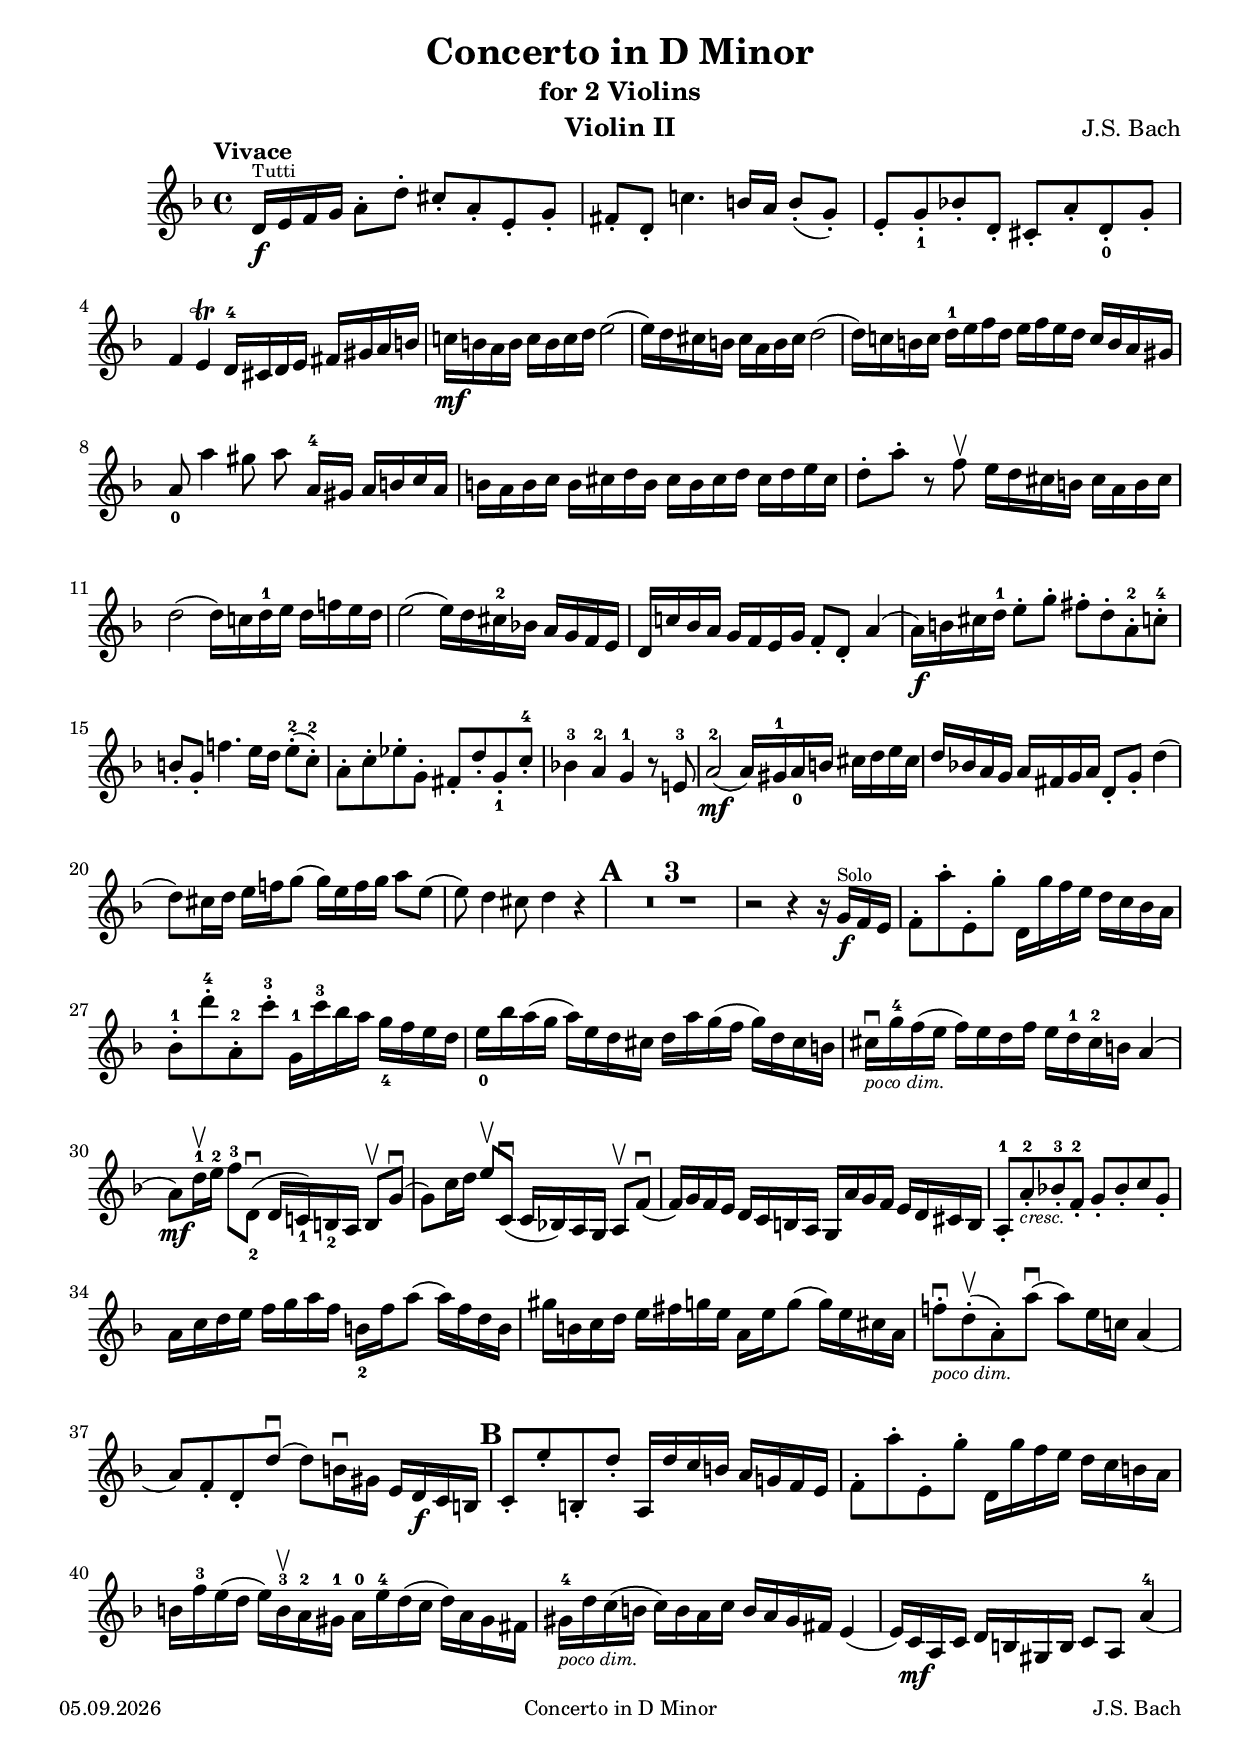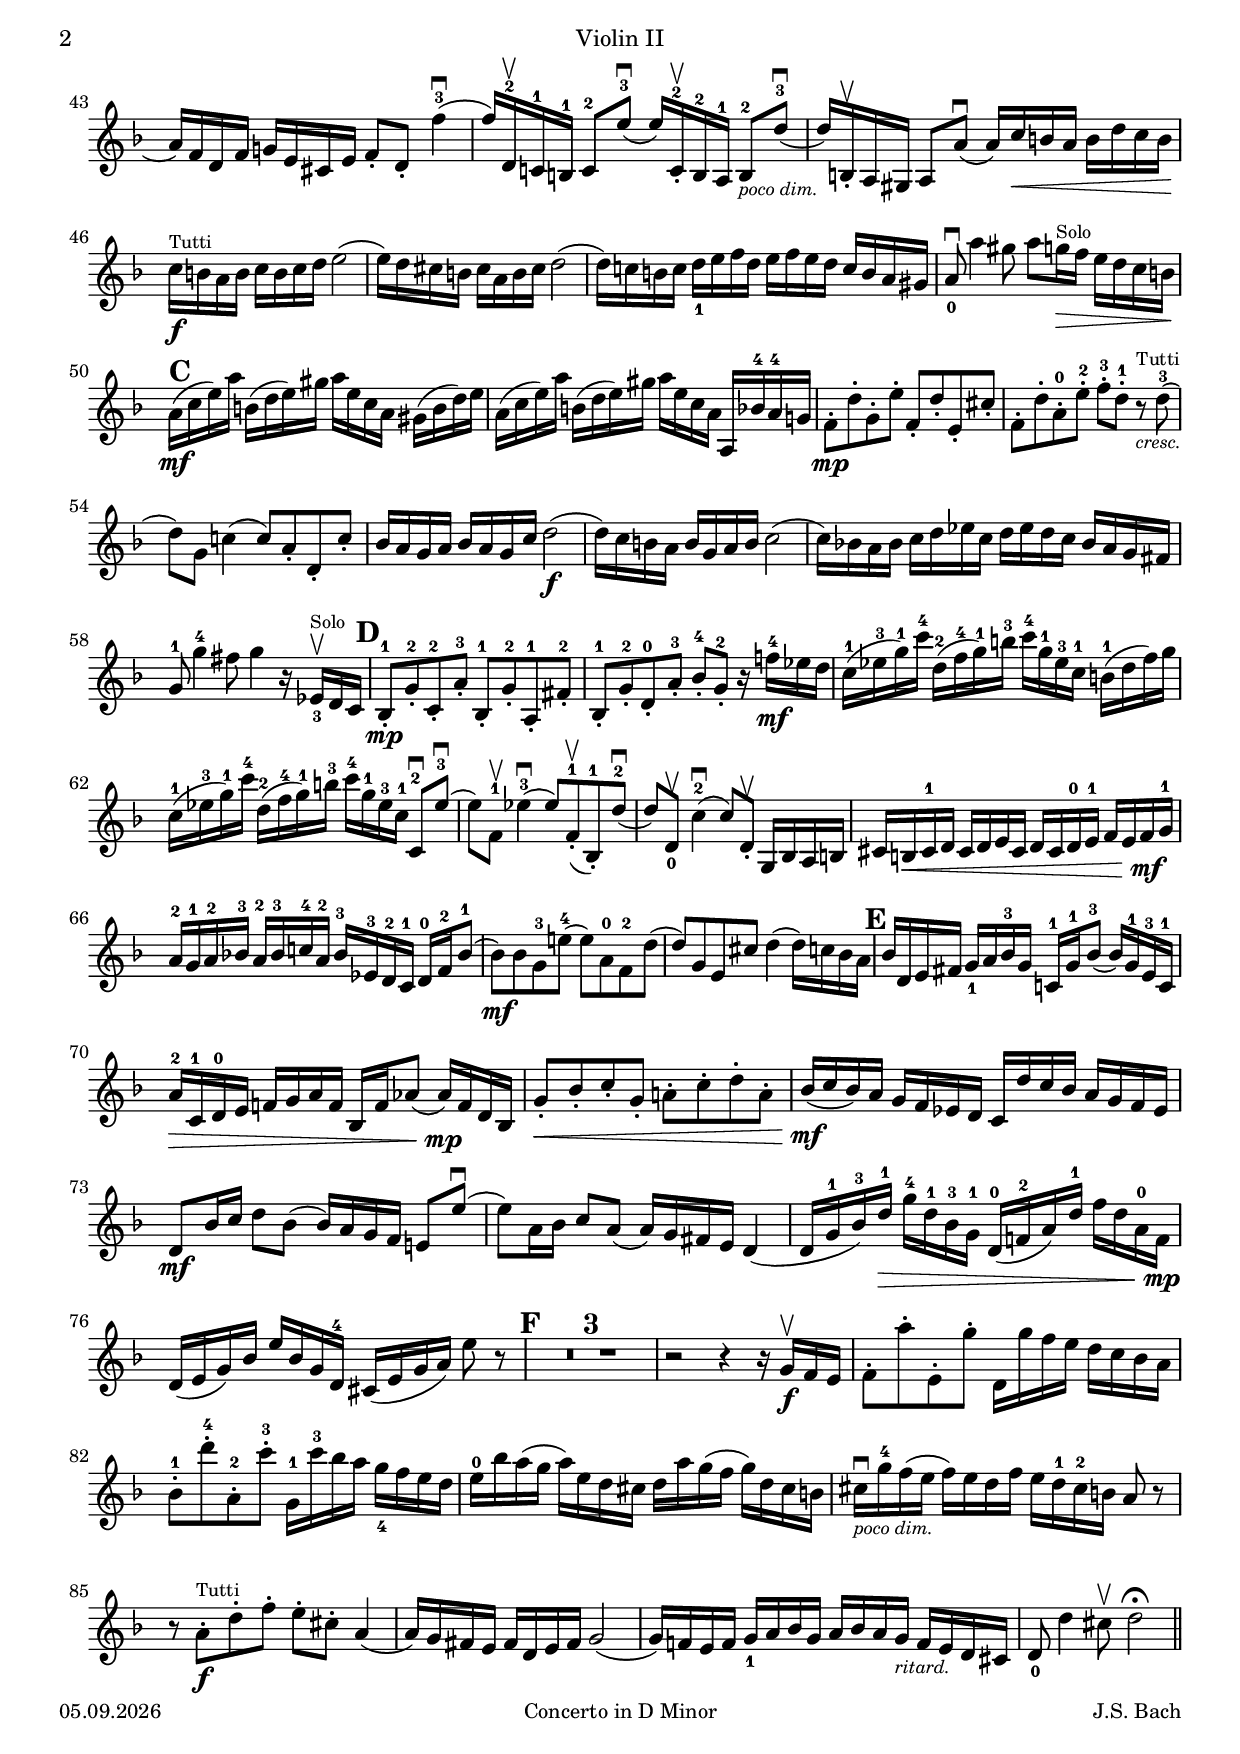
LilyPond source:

\version "2.18.2"

\version "2.18.2"

#(set-default-paper-size "a4")

header-title = "Concerto in D Minor"
header-subtitle = "for 2 Violins"
header-subsubtitle = ""
header-composer = "J.S. Bach"
header-opus = ""
header-updated = #(strftime "%d.%m.%Y" (localtime (current-time)))

\header {
  title = \header-title
  subtitle = \header-subtitle  
  subsubtitle = \header-subsubtitle
  composer = \header-composer  
  opus = \header-opus  
  instrument = ""  
}

\paper {
  oddFooterMarkup = \markup { \smaller 
    \fill-line {
      \left-align { \header-updated } 
      \center-align { \header-title }
      \right-align { \header-composer } 
    }
  }
  evenFooterMarkup = \oddFooterMarkup
}


globalSettings= {
  \key f \major
  \clef "treble"
  % \numericTimeSignature
  \mergeDifferentlyHeadedOn
  \mergeDifferentlyDottedOn
  \compressFullBarRests
}

#(define (override-color-for-all-grobs color)
  (lambda (context)
   (let loop ((x all-grob-descriptions))
    (if (not (null? x))
     (let ((grob-name (caar x)))
      (ly:context-pushpop-property context grob-name 'color color)
      (loop (cdr x)))))))

% \include "../voices/violin2.ily"

\header {
  instrument = "Violin II"
}

violin_II =  \relative g' {
  {
    \globalSettings
    \tempo "Vivace"
    \time 4/4        
    
    %1
    d16\f^\markup{ \tiny "Tutti"} e f g a8-. d-. cis-. a-. e-. g-. |
    fis-. d-. c'!4. b16 a b8-.( g-.) |
    e8-. g-._1 bes!-. d,-. cis-. a'-. d,-._0 g-. |
    \break \noPageBreak
     
    %4
    f4 e\trill d16^4 cis d e fis gis a b |
    c!16\mf b a b c b c d e2( |
    e16) d cis b cis a b cis d2( |
    d16) c! b c d^1 e f d e f e d c b a gis | 
    \break \noPageBreak
    
    %8
    a8_0 a'4 gis8 a a,16[^4 gis] a b c a | 
    b16 a b c b cis d b cis b cis d cis d e cis |
    d8-. a'-. r f\upbow e16 d cis b cis a b cis |   
    \break \noPageBreak
    
    %11
    d2( d16) c! d^1 e d f! e d | 
    e2( e16) d cis^2 bes! a g f e |
    d16 c'! bes a g f e g f8-. d-. a'4( |
    a16)\f b cis d^1 e8-.g-. fis-. d-. a-.^2 c-.^4 | 
    \break \noPageBreak
    
    %15
    b8-. g-. f'!4. e16 d e8-.(^2 c-.^2) | 
    a8-. c-. es-. g,-. fis-. d'-. g,-._1 c-.^4 |
    bes!4^3 a^2 g^1 r8 e!^3 |
    a2^2(\mf a16) gis^1 a_0 b! cis d e cis |
    d bes! a g a fis g a d,8-. g-. d'4( |
    \break \noPageBreak
    
    %20
    d8) cis16 d e f! g8( g16) e f g a8 e( | 
    e8) d4 cis8 d4 r4^\markup {\bold \huge "   A"} |
    R1*3 |
    r2 r4 r16 g,\f^\markup { \tiny "Solo"}  f e |
    f8-. a'-. e,-. g' -. d,16 g' f e d c bes a |
    \break \noPageBreak
    
    %27
    bes8-.^1 d'-.^4 a,-.^2 c'-.^3 g,16^1 c'^3 bes a g_4 f e d | 
    e_0 bes' a(g a) e d cis d a' g( f g) d cis b |
    cis\downbow_\markup { \italic \tiny "poco dim." } g'^4 f( e f) e d f e d^1 cis^2 b a4( |
    \break \noPageBreak
    
    %30
    a8)\mf d16\upbow^1 e^2\stemDown f8^3 d,\downbow(_2\stemNeutral d16 c!_1) b_2 a b8\upbow g'\downbow( | 
    g) c16 d e8\upbow c,\downbow( c16 bes!) a g a8\upbow f'\downbow( | \noBreak
    f16) g f e d c b a g a' g f e d cis b |
    a8-.^1 a'-.^2_\markup {\italic \tiny "cresc."} bes!-.^3 f-.^2 g-. bes-. c g-. |
    \break \noPageBreak
    
    %34
    a16 c d e f g a f b,_2 f' a8( a16) f d b | 
    gis'16 b, c d e fis g e  a, e' g8( g16) e cis a |
    f'!8-.\downbow_\markup { \italic \tiny "poco dim." } d-.(\upbow a-.) a'(\downbow a) e16 c! a4( |
    \break \noPageBreak
    
    %37
    a8) f-. d-. d'(\downbow d) b16\downbow gis e d\f c b^\markup {\bold \huge "  B"} | 
    c8-. e'-. b,-. d'-. a,16 d' c b a g! f e |
    f8-. a'-. e,-. g'-. d,16 g' f e d c b a |
    \break \noPageBreak
    
    %40
    b16 f'^3 e( d e) b^3\upbow a^2 gis^1 a^0 e'^4 d(\stemDown c d) a gis fis | 
    gis^4_\markup{ \italic \tiny "poco dim." } d' c( b c) b a c\stemNeutral b a gis fis e4( |
    e16) c\mf a c d b gis b c8 a a'4(^4 |
    \pageBreak
    
    %43
    a16) f d f g! e cis e f8-. d-. f'4^3(\downbow | 
    f16) d,^2\upbow c!^1 b^1 c8^2 e'(^3\downbow e16) c,-.^2\upbow b^2 a^1 b8^2_\markup { \italic \tiny "poco dim." } d'(^3\downbow |
    d16) b,-.\upbow a gis a8 a'(\downbow a16) c\< b a b d c b |    
    \break \noPageBreak
    
    %46
    c16\f^\markup{ \tiny "Tutti" } b a b c b c d e2( | 
    e16) d cis b cis a b cis d2( | \noBreak
    d16) c! b c d_1 e f d e f e d c b a gis |
    a8_0\downbow a'4 gis8 a g16\>^\markup{ \tiny "Solo" } f e d c b |
    \break \noPageBreak
    
    %50
    a16(\mf^\markup{ \huge \bold \left-align "C" } c e) a b,( d e) gis a e c a gis( b d ) e | 
    a,16( c e) a b,( d e) gis a e c a a, bes'^4 a^4 g! | \noBreak
    f8-.\mp d'-. g,-. e'-. f,-. d'-. e,-. cis'-. |
    f,-. d'-. a-.^0 e'-.^2 f-.^3 d-.^1 r_\markup { \italic \tiny "cresc." }^\markup { \tiny "Tutti" } d(^3 |
    \break \noPageBreak
    
    %54
    d8) g, c!4( c8) a-. d,-. c'-. | 
    bes16 a g a bes a g c d2\f( |\noBreak
    d16) c b a b g a b c2( |
    c16) bes! a bes c d es c d es d c bes a g fis |
    \break \noPageBreak
    
    %58
    g8^1 g'4^4 fis8 g4 r16 es,\upbow_3^\markup { \tiny "Solo" } d c^\markup { \bold \huge " D" } |
    bes8-.^1\mp g'-.^2 c,-.^2 a'-.^3 bes,-.^1 g'-.^2 a,-.^1 fis'-.^2 | \noBreak
    bes,-.^1 g'-.^2 d-.^0 a'-.^3 bes-.^4 g-.^2 r16 f'!^4\mf es d |
    c(^1 es^3 g)^1 c^4 d,(^2 f^4 g)^1 b^3 c^4 g^1 es^3 c^1 b(^1 d f) g |
    \break \noPageBreak
    
    %62
    c,(^1 es^3 g)^1 c^4 d,(^2 f^4 g)^1 b^3 c^4 g^1 es^3 c^1 c,8^2\downbow es'(^3\downbow |
    e) f,^1\upbow es'4(^3\downbow es8) f,-.(^1\upbow bes,-.)^1 d'(^2\downbow |
    d) d,_0\upbow c'4(^2\downbow c8) d,-.\upbow g,16 bes a b |
    cis b\< cis^1 d  cis d e cis d cis d^0 e^1 f e f\mf g^1 |
    \break \noPageBreak
    
    %66
    a^2 g^1 a^2 bes!^3 a^2 bes^3 c!^4 a^2 bes^3 es,^3 d^2 c^1 d^0 f^2 bes8(^1 |
    bes\mf) bes g^3 e'!(^4 e) a,^0 f^2 d'( | \noBreak
    d) g, e cis' d4( d16) c bes a^\markup { \huge \bold " E" } |
    bes d, e fis g_1 a bes ^3 g c,!^1 g'^1 bes8(^3 bes16) g^1 e^3 c^1 |
    \break \noPageBreak
    
    %70
    a'^2\> c,^1 d^0 e f! g a f bes, f' as8( as16)\mp f d bes |
    g'8-.\< bes-. c-. g-. a!-. c-. d-. a-.\stemUp |
    bes16(\mf c bes) a\stemNeutral g f es d c d' c bes a g f es |
    \break \noPageBreak
    
    %73
    d8\mf bes'16 c d8 bes( bes16) a g f e!8 e'(\downbow |
    e) a,16 bes\stemUp c8 a(\stemNeutral a16) g fis e d4( | 
    d16 g^1 bes)^3 d^1\> g^4 d^1 bes^3 g^1 d^0( f!^2 a) d^1 f d a^0 f\mp |
    \break \noPageBreak
    
    %76
    d( e g) bes e bes g d^4 cis( e g a) e'8 r^\markup{ \huge \bold "   F" } |    
    R1*3
    r2 r4 r16 g,\f\upbow f e |
    f8-. a'-. e,-. g' -. d,16 g' f e d c bes a |
    \break \noPageBreak
    
    %82
    bes8-.^1 d'-.^4 a,-.^2 c'-.^3 g,16^1 c'^3 bes a g_4 f e d | 
    e^0 bes' a(g a) e d cis d a' g( f g) d cis b |
    cis\downbow_\markup { \italic \tiny "poco dim." } g'^4 f( e f) e d f e d^1 cis^2 b a8 r |
    \break \noPageBreak
    
    %85
    r8 a-.\f^\markup{ \tiny "Tutti" } d-. f-. e-. cis-. a4( |
    a16) g fis e fis d e fis g2( |
    g16) f! e f g_1 a bes g a bes a g_\markup { \tiny \italic "ritard." } f e d cis |
    d8_0 d'4 cis8\upbow d2\fermata |
    
    
    \bar "||"
    \break
    % \pageBreak
  } 
%
%  {
%    \tempo "Largo, ma non tanto"
%    \time 12/8
%    R2.*10 |    
%    \bar "|."
%  }
}

\score {
  <<
    \new Staff { \violin_II }    
  >>
  \layout {
    indent = 1.5\cm
    short-indent = 0.5\cm
  }
}
